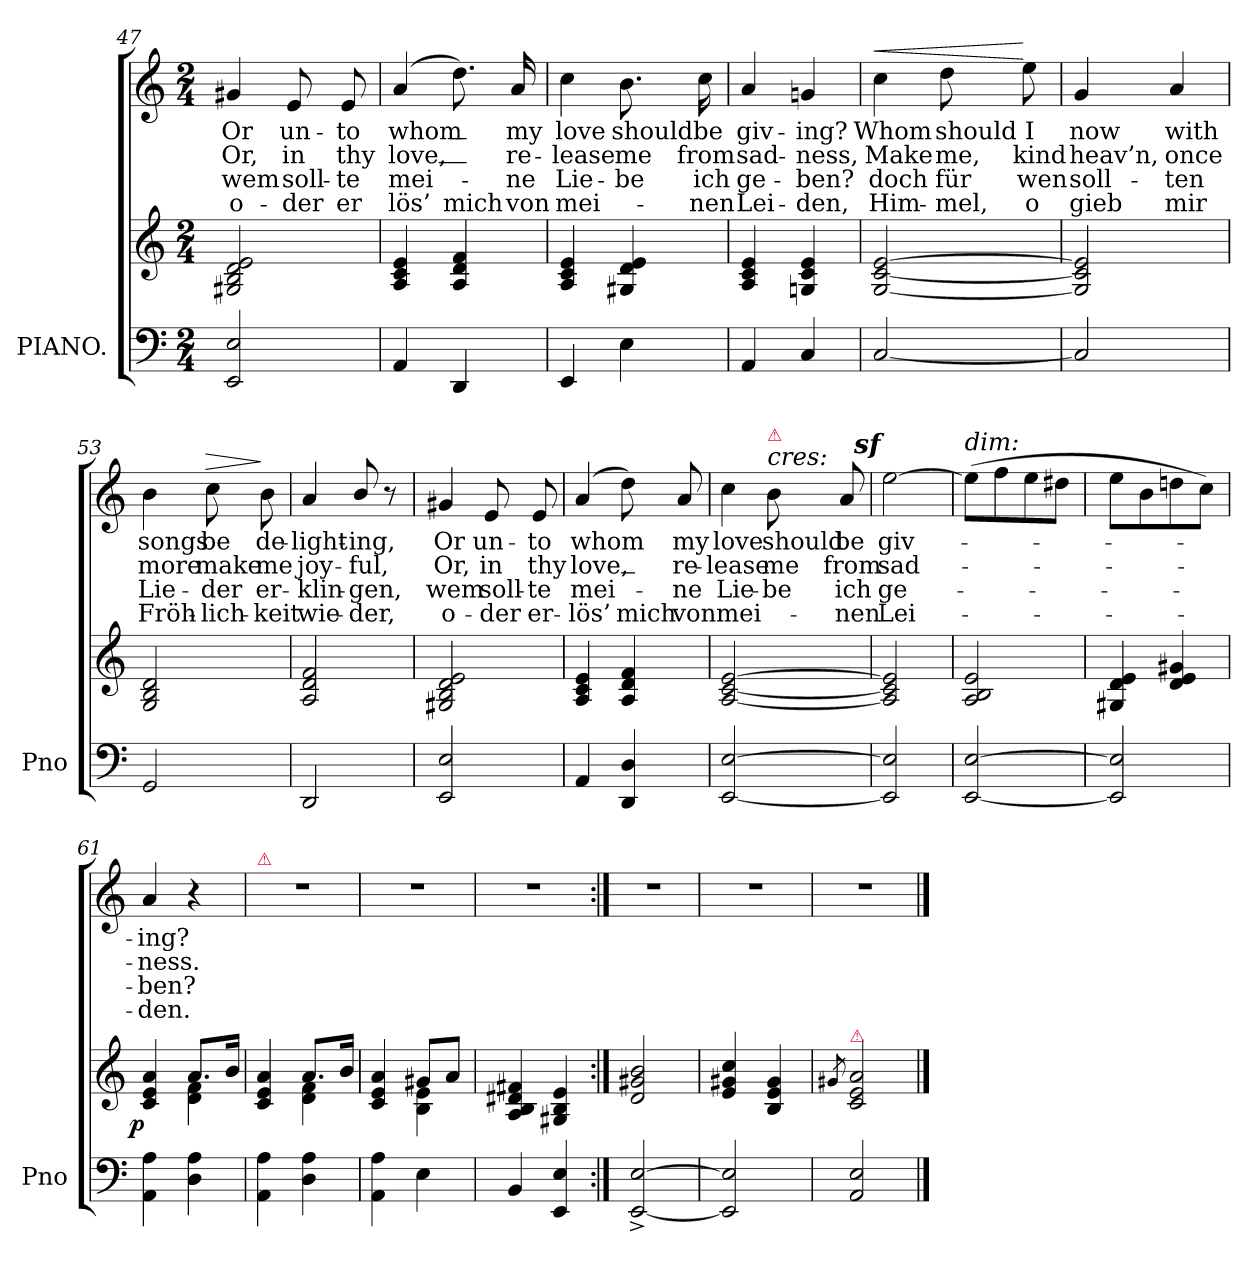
**kern	**kern	**dynam	**kern	**text	**text	**text	**text	**dynam
*part2	*part2	*part2	*part1	*part1	*part1	*part1	*part1	*part1
*staff3	*staff2	*staff2/3	*staff1	*staff1	*staff1	*staff1	*staff1	*staff1
*I"PIANO.	*	*	*	*	*	*	*	*
*I'Pno	*	*	*	*	*	*	*	*
*clefF4	*clefG2	*	*clefG2	*	*	*	*	*
*k[]	*k[]	*	*k[]	*	*	*	*	*
*a:	*a:	*	*a:	*	*	*	*	*
*M2/4	*M2/4	*	*M2/4	*	*	*	*	*
=47	=47	=47	=47	=47	=47	=47	=47	=47
2EE 2E	2G#X 2B 2d 2e	.	4g#X	Or	Or,	wem	o-	.
.	.	.	8e	un-	in	soll-	-der	.
.	.	.	8e	-to	thy	-te	er	.
=48	=48	=48	=48	=48	=48	=48	=48	=48
4AA/	4A 4c 4e	.	(>4a	whom_	love,_	mei-	lös’	.
4DD/	4A 4d 4f	.	8.dd)	.	.	.	mich	.
.	.	.	16a	my	re-	-ne	von	.
=49	=49	=49	=49	=49	=49	=49	=49	=49
4EE	4A 4c 4e	.	4cc	love	-lease	Lie-	mei-	.
4E\	4G#X 4d 4e	.	8.b	should	me	-be	.	.
.	.	.	16cc	be	from	ich	-nen	.
=50	=50	=50	=50	=50	=50	=50	=50	=50
4AA	4A 4c 4e	.	4a	giv-	sad-	ge-	Lei-	.
4C	4Gn 4c 4e	.	4gn	-ing?	-ness,	-ben?	-den,	.
=51	=51	=51	=51	=51	=51	=51	=51	=51
!	!	!	!	!	!	!	!	!LO:HP:a
[2C	[2G [2c [2e	.	4cc	Whom	Make	doch	Him-	<
.	.	.	8dd	should	me,	für	-mel,	.
.	.	.	8ee	I	kind	wen	o	[
=52	=52	=52	=52	=52	=52	=52	=52	=52
2C]	2G] 2c] 2e]	.	4g	now	heav’n,	soll-	gieb	.
.	.	.	4a	with	once	-ten	mir	.
=53	=53	=53	=53	=53	=53	=53	=53	=53
2GG	2G 2B 2d	.	4b	songs	more	Lie-	Fröh-	.
!	!	!	!	!	!	!	!	!LO:HP:a
.	.	.	8cc	be	make	-der	-lich-	>
.	.	.	8b	de-	me	er-	-keit	]
=54	=54	=54	=54	=54	=54	=54	=54	=54
2DD/	2A 2d 2f	.	4a	light-	joy-	klin-	wie-	.
.	.	.	8b/	-ing,	-ful,	-gen,	-der,	.
.	.	.	8r	.	.	.	.	.
=55	=55	=55	=55	=55	=55	=55	=55	=55
2EE 2E	2G#X 2B 2d 2e	.	4g#X	Or	Or,	wem	o-	.
.	.	.	8e	un-	in	soll-	-der	.
.	.	.	8e	-to	thy	-te	er-	.
=56	=56	=56	=56	=56	=56	=56	=56	=56
4AA	4A 4c 4e	.	(>4a	whom_	love,_	mei-	lös’	.
4DD 4D	4A 4d 4f	.	8dd)	.	.	.	mich	.
.	.	.	8a	-my	re-	-ne	von	.
=57	=57	=57	=57	=57	=57	=57	=57	=57
[2EE [2E	[2A [2c [2e	.	4cc	love	-lease	Lie-	mei-	.
!	!	!	!LO:TX:a:i:t=cres&colon;	!	!	!	!	!
!	!	!	!LO:TX:a:color=crimson:t=⚠	!	!	!	!	!
.	.	.	8b	should	me	-be	.	.
.	.	.	8a	be	from	ich	nen	.
=58	=58	=58	=58	=58	=58	=58	=58	=58
!	!	!	!LO:DY:rj	!	!	!	!	!
2EE] 2E]	2A] 2c] 2e]	.	[2eez>	giv-	sad-	ge-	Lei-	.
=59	=59	=59	=59	=59	=59	=59	=59	=59
!	!	!	!LO:TX:a:i:t=dim&colon;	!	!	!	!	!
[2EE [2E	2A 2B 2e	.	(>8eeL]	.	.	.	.	.
.	.	.	8ff	.	.	.	.	.
.	.	.	8ee	.	.	.	.	.
.	.	.	8dd#XJ	.	.	.	.	.
=60	=60	=60	=60	=60	=60	=60	=60	=60
2EE] 2E]	4G#X 4d 4e	.	8eeL	.	.	.	.	.
.	.	.	8b	.	.	.	.	.
.	4d 4e 4g#X	.	8ddn	.	.	.	.	.
.	.	.	8ccJ)	.	.	.	.	.
=61	=61	=61	=61	=61	=61	=61	=61	=61
*	*^	*	*	*	*	*	*	*
!	!	!	!LO:DY:rj	!	!	!	!	!	!
4AA\ 4A\	4c 4e 4a	4ryy	p	4a	-ing?	-ness.	-ben?	-den.	.
4D 4A	8.aL	4d 4f	.	4r	.	.	.	.	.
.	16bJk	.	.	.	.	.	.	.	.
=62	=62	=62	=62	=62	=62	=62	=62	=62	=62
!	!	!	!	!LO:TX:a:color=crimson:t=⚠	!	!	!	!	!
4AA 4A	4c 4e 4a	4ryy	.	2rdd	.	.	.	.	.
4D 4A	8.aL	4d 4f	.	.	.	.	.	.	.
.	16bJk	.	.	.	.	.	.	.	.
=63	=63	=63	=63	=63	=63	=63	=63	=63	=63
4AA 4A	4c 4e 4a	4ryy	.	2rdd	.	.	.	.	.
4E	8g#XL	4B 4e	.	.	.	.	.	.	.
.	8aJ	.	.	.	.	.	.	.	.
*	*v	*v	*	*	*	*	*	*	*
=64	=64	=64	=64	=64	=64	=64	=64	=64
4BB	4A 4B 4d#X 4f#X	.	2rdd	.	.	.	.	.
4EE 4E	4G#X 4B 4e	.	.	.	.	.	.	.
=65:|!	=65:|!	=65:|!	=65:|!	=65:|!	=65:|!	=65:|!	=65:|!	=65:|!
[2EE^> [2E^>	2d 2g#X 2b	.	2rdd	.	.	.	.	.
=66	=66	=66	=66	=66	=66	=66	=66	=66
2EE] 2E]	4e 4g#X 4cc	.	2rdd	.	.	.	.	.
.	4B 4e 4g#	.	.	.	.	.	.	.
=67	=67	=67	=67	=67	=67	=67	=67	=67
.	8qg#X/	.	.	.	.	.	.	.
!	!LO:TX:a:color=crimson:t=⚠	!	!	!	!	!	!	!
2AA 2E	2c 2e 2a	.	2rdd	.	.	.	.	.
==	==	==	==	==	==	==	==	==
*-	*-	*-	*-	*-	*-	*-	*-	*-
